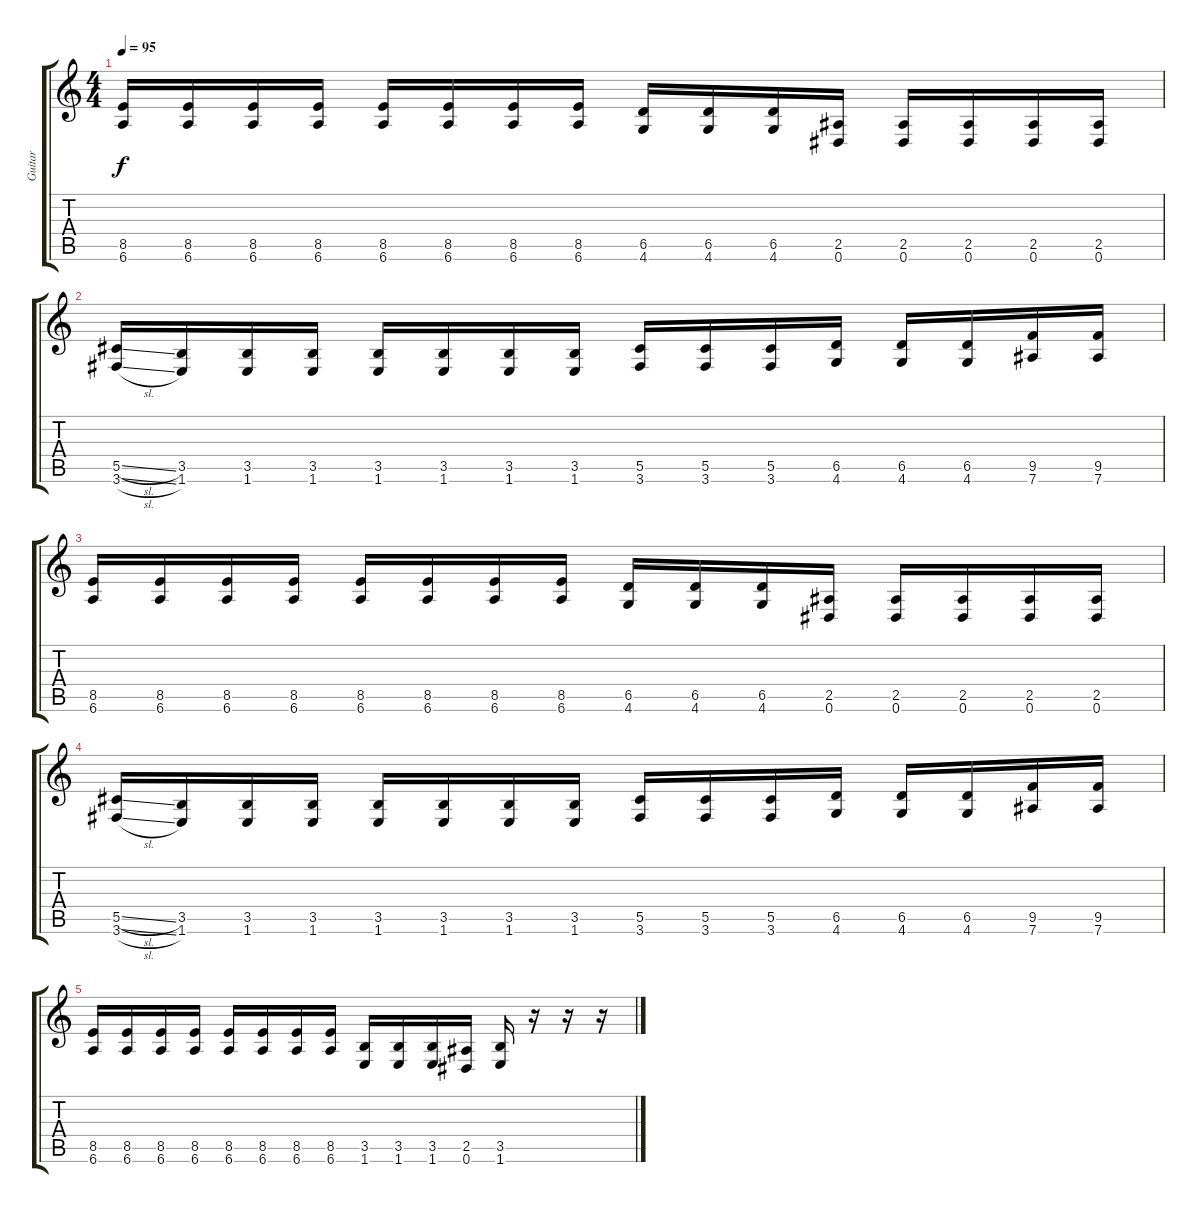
\track ("Guitar" "Guitar") {instrument overdrivenguitar}
\staff {score tabs}
\tuning (Eb4 Bb3 Gb3 Db3 Ab2 Eb2) {hide}
\ts (4 4)
\tempo 95
\clef g2
\ks c
(8.5 6.6).16{dy f} (8.5 6.6).16 (8.5 6.6).16 (8.5 6.6).16 (8.5 6.6).16 (8.5 6.6).16 (8.5 6.6).16 (8.5 6.6).16 (6.5 4.6).16 (6.5 4.6).16 (6.5 4.6).16 (2.5 0.6).16 (2.5 0.6).16 (2.5 0.6).16 (2.5 0.6).16 (2.5 0.6).16 |
(5.5{sl} 3.6{sl}).16 (3.5 1.6).16 (3.5 1.6).16 (3.5 1.6).16 (3.5 1.6).16 (3.5 1.6).16 (3.5 1.6).16 (3.5 1.6).16 (5.5 3.6).16 (5.5 3.6).16 (5.5 3.6).16 (6.5 4.6).16 (6.5 4.6).16 (6.5 4.6).16 (9.5 7.6).16 (9.5 7.6).16 |
(8.5 6.6).16 (8.5 6.6).16 (8.5 6.6).16 (8.5 6.6).16 (8.5 6.6).16 (8.5 6.6).16 (8.5 6.6).16 (8.5 6.6).16 (6.5 4.6).16 (6.5 4.6).16 (6.5 4.6).16 (2.5 0.6).16 (2.5 0.6).16 (2.5 0.6).16 (2.5 0.6).16 (2.5 0.6).16 |
(5.5{sl} 3.6{sl}).16 (3.5 1.6).16 (3.5 1.6).16 (3.5 1.6).16 (3.5 1.6).16 (3.5 1.6).16 (3.5 1.6).16 (3.5 1.6).16 (5.5 3.6).16 (5.5 3.6).16 (5.5 3.6).16 (6.5 4.6).16 (6.5 4.6).16 (6.5 4.6).16 (9.5 7.6).16 (9.5 7.6).16 |
(8.5 6.6).16 (8.5 6.6).16 (8.5 6.6).16 (8.5 6.6).16 (8.5 6.6).16 (8.5 6.6).16 (8.5 6.6).16 (8.5 6.6).16 (3.5 1.6).16 (3.5 1.6).16 (3.5 1.6).16 (2.5 0.6).16 (3.5 1.6).16 r.16 r.16 r.16
